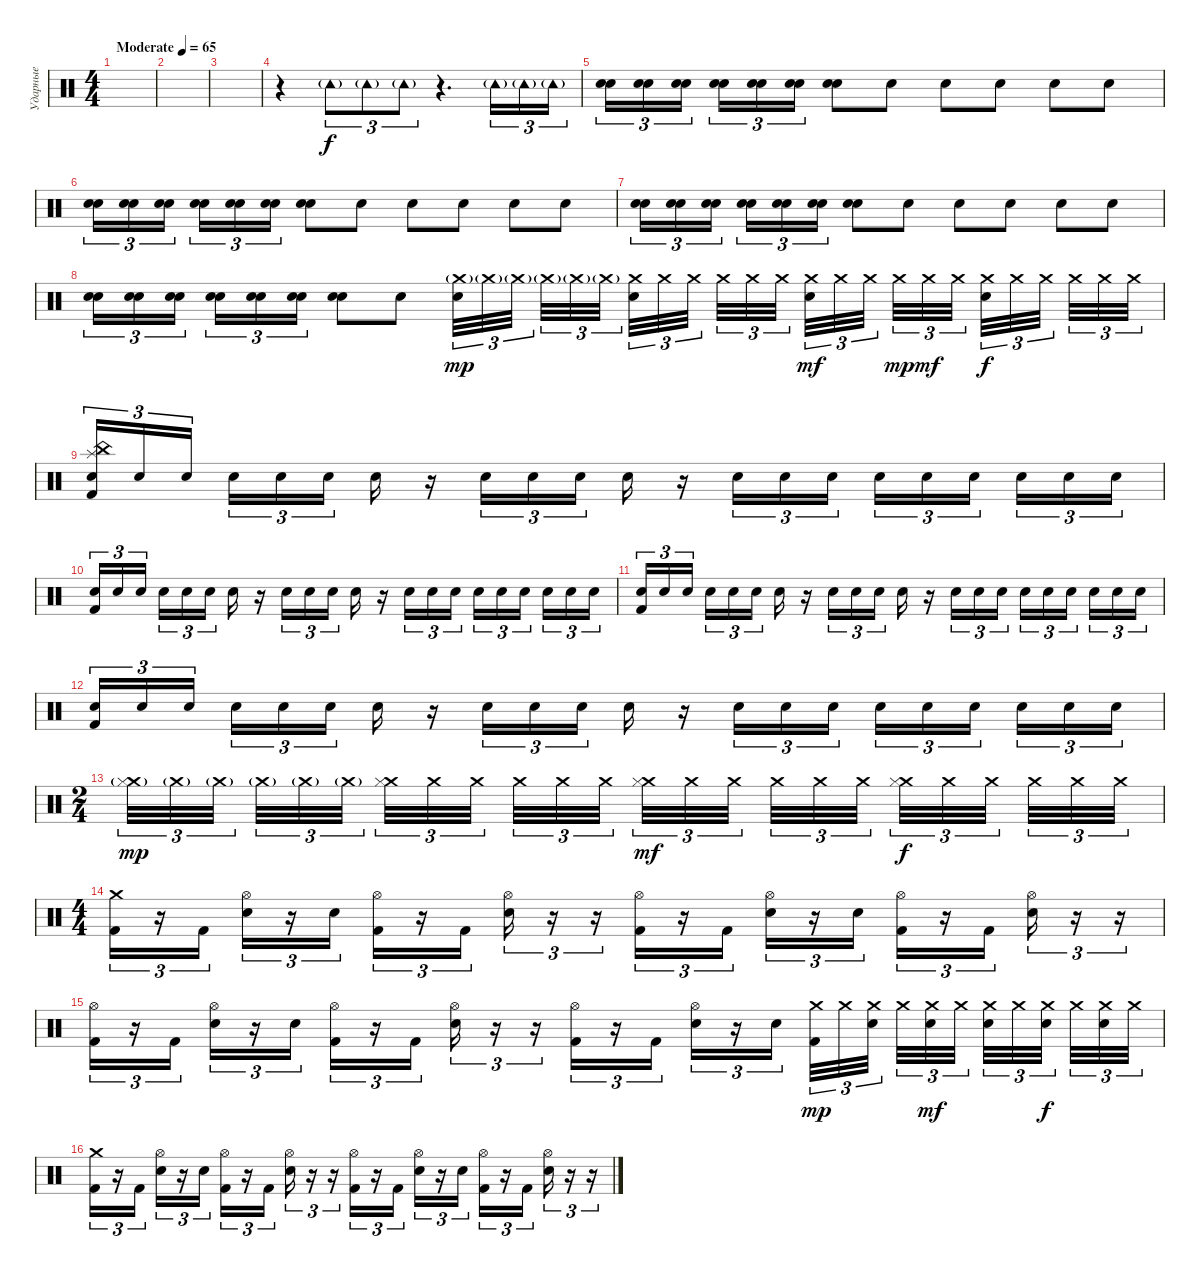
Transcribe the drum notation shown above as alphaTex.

\track ("Ударные" "Ударные") {instrument percussion}
\staff {score}
\articulation defaults
\ts (4 4)
\tempo (65 "Moderate")
\clef neutral
\ks c
|
|
|
r.4 "Tambourine (hit)"{g}.8{tu (3 2)} "Tambourine (hit)"{g}.8{tu (3 2)} "Tambourine (hit)"{g}.8{tu (3 2)} r.4{d} "Tambourine (hit)"{g}.16{tu (3 2)} "Tambourine (hit)"{g}.16{tu (3 2)} "Tambourine (hit)"{g}.16{tu (3 2)} |
("Snare (hit) 2" "Electric Snare (hit)").16{tu (3 2) dy f} ("Snare (hit) 2" "Electric Snare (hit)").16{tu (3 2)} ("Snare (hit) 2" "Electric Snare (hit)").16{tu (3 2) beam splitsecondary} ("Snare (hit) 2" "Electric Snare (hit)").16{tu (3 2)} ("Snare (hit) 2" "Electric Snare (hit)").16{tu (3 2)} ("Snare (hit) 2" "Electric Snare (hit)").16{tu (3 2)} ("Snare (hit) 2" "Electric Snare (hit)").8 "Hand Clap (hit)".8 "Hand Clap (hit)".8 "Hand Clap (hit)".8 "Hand Clap (hit)".8 "Hand Clap (hit)".8 |
("Snare (hit) 2" "Electric Snare (hit)").16{tu (3 2)} ("Snare (hit) 2" "Electric Snare (hit)").16{tu (3 2)} ("Snare (hit) 2" "Electric Snare (hit)").16{tu (3 2) beam splitsecondary} ("Snare (hit) 2" "Electric Snare (hit)").16{tu (3 2)} ("Snare (hit) 2" "Electric Snare (hit)").16{tu (3 2)} ("Snare (hit) 2" "Electric Snare (hit)").16{tu (3 2)} ("Snare (hit) 2" "Electric Snare (hit)").8 "Hand Clap (hit)".8 "Hand Clap (hit)".8 "Hand Clap (hit)".8 "Hand Clap (hit)".8 "Hand Clap (hit)".8 |
("Snare (hit) 2" "Electric Snare (hit)").16{tu (3 2)} ("Snare (hit) 2" "Electric Snare (hit)").16{tu (3 2)} ("Snare (hit) 2" "Electric Snare (hit)").16{tu (3 2) beam splitsecondary} ("Snare (hit) 2" "Electric Snare (hit)").16{tu (3 2)} ("Snare (hit) 2" "Electric Snare (hit)").16{tu (3 2)} ("Snare (hit) 2" "Electric Snare (hit)").16{tu (3 2)} ("Snare (hit) 2" "Electric Snare (hit)").8 "Hand Clap (hit)".8 "Hand Clap (hit)".8 "Hand Clap (hit)".8 "Hand Clap (hit)".8 "Hand Clap (hit)".8 |
("Snare (hit) 2" "Electric Snare (hit)").16{tu (3 2)} ("Snare (hit) 2" "Electric Snare (hit)").16{tu (3 2)} ("Snare (hit) 2" "Electric Snare (hit)").16{tu (3 2) beam splitsecondary} ("Snare (hit) 2" "Electric Snare (hit)").16{tu (3 2)} ("Snare (hit) 2" "Electric Snare (hit)").16{tu (3 2)} ("Snare (hit) 2" "Electric Snare (hit)").16{tu (3 2)} ("Snare (hit) 2" "Electric Snare (hit)").8 "Hand Clap (hit)".8 ("Crash medium (hit)"{g} "Hand Clap (hit)").32{tu (3 2) dy mp} "Crash medium (hit)"{g}.32{tu (3 2)} "Crash medium (hit)"{g}.32{tu (3 2) beam splitsecondary} "Crash medium (hit)"{g}.32{tu (3 2)} "Crash medium (hit)"{g}.32{tu (3 2)} "Crash medium (hit)"{g}.32{tu (3 2) beam splitsecondary} ("Crash medium (hit)" "Hand Clap (hit)").32{tu (3 2)} "Crash medium (hit)".32{tu (3 2)} "Crash medium (hit)".32{tu (3 2) beam splitsecondary} "Crash medium (hit)".32{tu (3 2)} "Crash medium (hit)".32{tu (3 2)} "Crash medium (hit)".32{tu (3 2)} ("Crash medium (hit)" "Hand Clap (hit)").32{tu (3 2) dy mf} "Crash medium (hit)".32{tu (3 2)} "Crash medium (hit)".32{tu (3 2) beam splitsecondary} "Crash medium (hit)".32{tu (3 2) dy mp} "Crash medium (hit)".32{tu (3 2) dy mf} "Crash medium (hit)".32{tu (3 2) beam splitsecondary} ("Crash medium (hit)" "Hand Clap (hit)").32{tu (3 2) dy f} "Crash medium (hit)".32{tu (3 2)} "Crash medium (hit)".32{tu (3 2) beam splitsecondary} "Crash medium (hit)".32{tu (3 2)} "Crash medium (hit)".32{tu (3 2)} "Crash medium (hit)".32{tu (3 2)} |
("Splash (hit)" "China (hit)" "Electric Snare (hit)" "Kick (hit) 2").16{tu (3 2)} "Electric Snare (hit)".16{tu (3 2)} "Electric Snare (hit)".16{tu (3 2) beam splitsecondary} "Electric Snare (hit)".16{tu (3 2)} "Electric Snare (hit)".16{tu (3 2)} "Electric Snare (hit)".16{tu (3 2)} "Electric Snare (hit)".16 r.16 "Electric Snare (hit)".16{tu (3 2)} "Electric Snare (hit)".16{tu (3 2)} "Electric Snare (hit)".16{tu (3 2)} "Electric Snare (hit)".16 r.16 "Electric Snare (hit)".16{tu (3 2)} "Electric Snare (hit)".16{tu (3 2)} "Electric Snare (hit)".16{tu (3 2)} "Electric Snare (hit)".16{tu (3 2)} "Electric Snare (hit)".16{tu (3 2)} "Electric Snare (hit)".16{tu (3 2) beam splitsecondary} "Electric Snare (hit)".16{tu (3 2)} "Electric Snare (hit)".16{tu (3 2)} "Electric Snare (hit)".16{tu (3 2)} |
("Electric Snare (hit)" "Kick (hit) 2").16{tu (3 2)} "Electric Snare (hit)".16{tu (3 2)} "Electric Snare (hit)".16{tu (3 2) beam splitsecondary} "Electric Snare (hit)".16{tu (3 2)} "Electric Snare (hit)".16{tu (3 2)} "Electric Snare (hit)".16{tu (3 2)} "Electric Snare (hit)".16 r.16 "Electric Snare (hit)".16{tu (3 2)} "Electric Snare (hit)".16{tu (3 2)} "Electric Snare (hit)".16{tu (3 2)} "Electric Snare (hit)".16 r.16 "Electric Snare (hit)".16{tu (3 2)} "Electric Snare (hit)".16{tu (3 2)} "Electric Snare (hit)".16{tu (3 2)} "Electric Snare (hit)".16{tu (3 2)} "Electric Snare (hit)".16{tu (3 2)} "Electric Snare (hit)".16{tu (3 2) beam splitsecondary} "Electric Snare (hit)".16{tu (3 2)} "Electric Snare (hit)".16{tu (3 2)} "Electric Snare (hit)".16{tu (3 2)} |
("Electric Snare (hit)" "Kick (hit) 2").16{tu (3 2)} "Electric Snare (hit)".16{tu (3 2)} "Electric Snare (hit)".16{tu (3 2) beam splitsecondary} "Electric Snare (hit)".16{tu (3 2)} "Electric Snare (hit)".16{tu (3 2)} "Electric Snare (hit)".16{tu (3 2)} "Electric Snare (hit)".16 r.16 "Electric Snare (hit)".16{tu (3 2)} "Electric Snare (hit)".16{tu (3 2)} "Electric Snare (hit)".16{tu (3 2)} "Electric Snare (hit)".16 r.16 "Electric Snare (hit)".16{tu (3 2)} "Electric Snare (hit)".16{tu (3 2)} "Electric Snare (hit)".16{tu (3 2)} "Electric Snare (hit)".16{tu (3 2)} "Electric Snare (hit)".16{tu (3 2)} "Electric Snare (hit)".16{tu (3 2) beam splitsecondary} "Electric Snare (hit)".16{tu (3 2)} "Electric Snare (hit)".16{tu (3 2)} "Electric Snare (hit)".16{tu (3 2)} |
("Electric Snare (hit)" "Kick (hit) 2").16{tu (3 2)} "Electric Snare (hit)".16{tu (3 2)} "Electric Snare (hit)".16{tu (3 2) beam splitsecondary} "Electric Snare (hit)".16{tu (3 2)} "Electric Snare (hit)".16{tu (3 2)} "Electric Snare (hit)".16{tu (3 2)} "Electric Snare (hit)".16 r.16 "Electric Snare (hit)".16{tu (3 2)} "Electric Snare (hit)".16{tu (3 2)} "Electric Snare (hit)".16{tu (3 2)} "Electric Snare (hit)".16 r.16 "Electric Snare (hit)".16{tu (3 2)} "Electric Snare (hit)".16{tu (3 2)} "Electric Snare (hit)".16{tu (3 2)} "Electric Snare (hit)".16{tu (3 2)} "Electric Snare (hit)".16{tu (3 2)} "Electric Snare (hit)".16{tu (3 2) beam splitsecondary} "Electric Snare (hit)".16{tu (3 2)} "Electric Snare (hit)".16{tu (3 2)} "Electric Snare (hit)".16{tu (3 2)} |
\ts (2 4)
("Crash medium (hit)"{g} "Hi-Hat (closed)").32{tu (3 2) dy mp} "Crash medium (hit)"{g}.32{tu (3 2)} "Crash medium (hit)"{g}.32{tu (3 2) beam splitsecondary} "Crash medium (hit)"{g}.32{tu (3 2)} "Crash medium (hit)"{g}.32{tu (3 2)} "Crash medium (hit)"{g}.32{tu (3 2) beam splitsecondary} ("Crash medium (hit)" "Hi-Hat (closed)").32{tu (3 2)} "Crash medium (hit)".32{tu (3 2)} "Crash medium (hit)".32{tu (3 2) beam splitsecondary} "Crash medium (hit)".32{tu (3 2)} "Crash medium (hit)".32{tu (3 2)} "Crash medium (hit)".32{tu (3 2)} ("Crash medium (hit)" "Hi-Hat (closed)").32{tu (3 2) dy mf} "Crash medium (hit)".32{tu (3 2)} "Crash medium (hit)".32{tu (3 2) beam splitsecondary} "Crash medium (hit)".32{tu (3 2)} "Crash medium (hit)".32{tu (3 2)} "Crash medium (hit)".32{tu (3 2) beam splitsecondary} ("Crash medium (hit)" "Hi-Hat (closed)").32{tu (3 2) dy f} "Crash medium (hit)".32{tu (3 2)} "Crash medium (hit)".32{tu (3 2) beam splitsecondary} "Crash medium (hit)".32{tu (3 2)} "Crash medium (hit)".32{tu (3 2)} "Crash medium (hit)".32{tu (3 2)} |
\ts (4 4)
("Crash medium (hit)" "Kick (hit) 2").16{tu (3 2)} r.16{tu (3 2)} "Kick (hit) 2".16{tu (3 2)} ("Hi-Hat (open)" "Electric Snare (hit)").16{tu (3 2)} r.16{tu (3 2)} "Electric Snare (hit)".16{tu (3 2)} ("Hi-Hat (open)" "Kick (hit) 2").16{tu (3 2)} r.16{tu (3 2)} "Kick (hit) 2".16{tu (3 2)} ("Hi-Hat (open)" "Electric Snare (hit)").16{tu (3 2)} r.16{tu (3 2)} r.16{tu (3 2)} ("Hi-Hat (open)" "Kick (hit) 2").16{tu (3 2)} r.16{tu (3 2)} "Kick (hit) 2".16{tu (3 2)} ("Hi-Hat (open)" "Electric Snare (hit)").16{tu (3 2)} r.16{tu (3 2)} "Electric Snare (hit)".16{tu (3 2)} ("Hi-Hat (open)" "Kick (hit) 2").16{tu (3 2)} r.16{tu (3 2)} "Kick (hit) 2".16{tu (3 2)} ("Hi-Hat (open)" "Electric Snare (hit)").16{tu (3 2)} r.16{tu (3 2)} r.16{tu (3 2)} |
("Hi-Hat (open)" "Kick (hit) 2").16{tu (3 2)} r.16{tu (3 2)} "Kick (hit) 2".16{tu (3 2)} ("Hi-Hat (open)" "Electric Snare (hit)").16{tu (3 2)} r.16{tu (3 2)} "Electric Snare (hit)".16{tu (3 2)} ("Hi-Hat (open)" "Kick (hit) 2").16{tu (3 2)} r.16{tu (3 2)} "Kick (hit) 2".16{tu (3 2)} ("Hi-Hat (open)" "Electric Snare (hit)").16{tu (3 2)} r.16{tu (3 2)} r.16{tu (3 2)} ("Hi-Hat (open)" "Kick (hit) 2").16{tu (3 2)} r.16{tu (3 2)} "Kick (hit) 2".16{tu (3 2)} ("Hi-Hat (open)" "Electric Snare (hit)").16{tu (3 2)} r.16{tu (3 2)} "Electric Snare (hit)".16{tu (3 2)} ("Crash medium (hit)" "Kick (hit) 2").32{tu (3 2) dy mp} "Crash medium (hit)".32{tu (3 2)} ("Crash medium (hit)" "Electric Snare (hit)").32{tu (3 2) beam splitsecondary} "Crash medium (hit)".32{tu (3 2)} ("Crash medium (hit)" "Electric Snare (hit)").32{tu (3 2) dy mf} "Crash medium (hit)".32{tu (3 2) beam splitsecondary} ("Crash medium (hit)" "Electric Snare (hit)").32{tu (3 2)} "Crash medium (hit)".32{tu (3 2)} ("Crash medium (hit)" "Electric Snare (hit)").32{tu (3 2) dy f beam splitsecondary} "Crash medium (hit)".32{tu (3 2)} ("Crash medium (hit)" "Electric Snare (hit)").32{tu (3 2)} "Crash medium (hit)".32{tu (3 2)} |
("Crash medium (hit)" "Kick (hit) 2").16{tu (3 2)} r.16{tu (3 2)} "Kick (hit) 2".16{tu (3 2)} ("Hi-Hat (open)" "Electric Snare (hit)").16{tu (3 2)} r.16{tu (3 2)} "Electric Snare (hit)".16{tu (3 2)} ("Hi-Hat (open)" "Kick (hit) 2").16{tu (3 2)} r.16{tu (3 2)} "Kick (hit) 2".16{tu (3 2)} ("Hi-Hat (open)" "Electric Snare (hit)").16{tu (3 2)} r.16{tu (3 2)} r.16{tu (3 2)} ("Hi-Hat (open)" "Kick (hit) 2").16{tu (3 2)} r.16{tu (3 2)} "Kick (hit) 2".16{tu (3 2)} ("Hi-Hat (open)" "Electric Snare (hit)").16{tu (3 2)} r.16{tu (3 2)} "Electric Snare (hit)".16{tu (3 2)} ("Hi-Hat (open)" "Kick (hit) 2").16{tu (3 2)} r.16{tu (3 2)} "Kick (hit) 2".16{tu (3 2)} ("Hi-Hat (open)" "Electric Snare (hit)").16{tu (3 2)} r.16{tu (3 2)} r.16{tu (3 2)}
